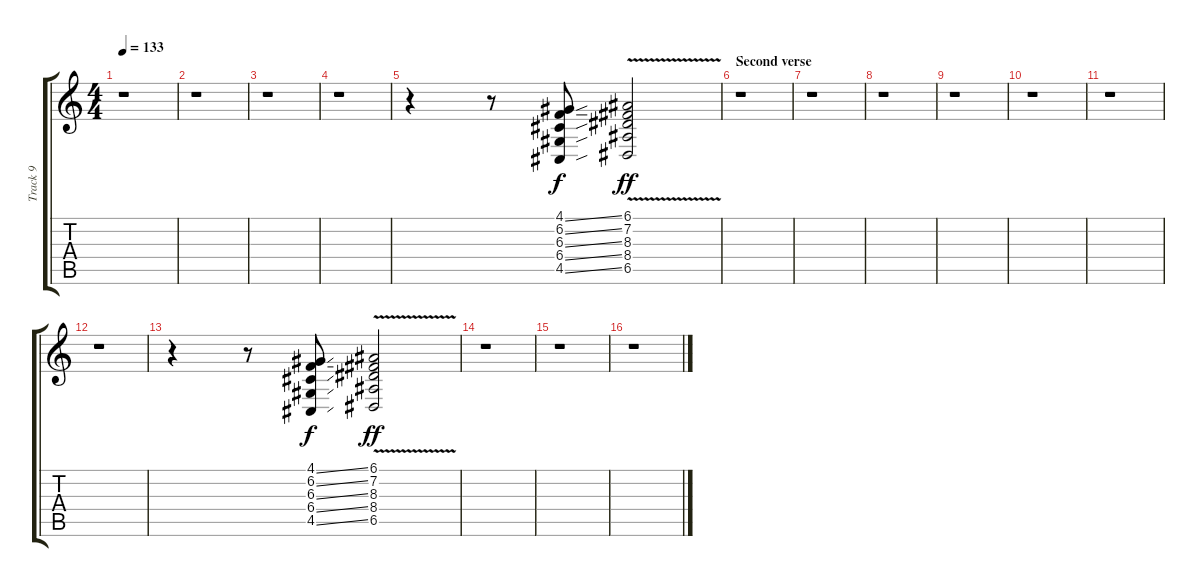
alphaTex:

\track ("Track 9" "Track 9") {instrument pad7halo}
\staff {score tabs}
\tuning (E4 B3 G3 D3 A2 E2) {hide}
\ts (4 4)
\tempo 133
\clef g2
\ks c
r.1{dy ff} |
r.1 |
r.1 |
r.1 |
r.4 r.8 (4.1{ss} 6.2{ss} 6.3{ss} 6.4{ss} 4.5{ss}).8{dy f} (6.1 7.2{v} 8.3 8.4 6.5).2{dy ff} |
\section ("" "Second verse")
r.1 |
r.1 |
r.1 |
r.1 |
r.1 |
r.1 |
r.1 |
r.4 r.8 (4.1{ss} 6.2{ss} 6.3{ss} 6.4{ss} 4.5{ss}).8{dy f} (6.1 7.2{v} 8.3 8.4 6.5).2{dy ff} |
r.1 |
r.1 |
r.1
